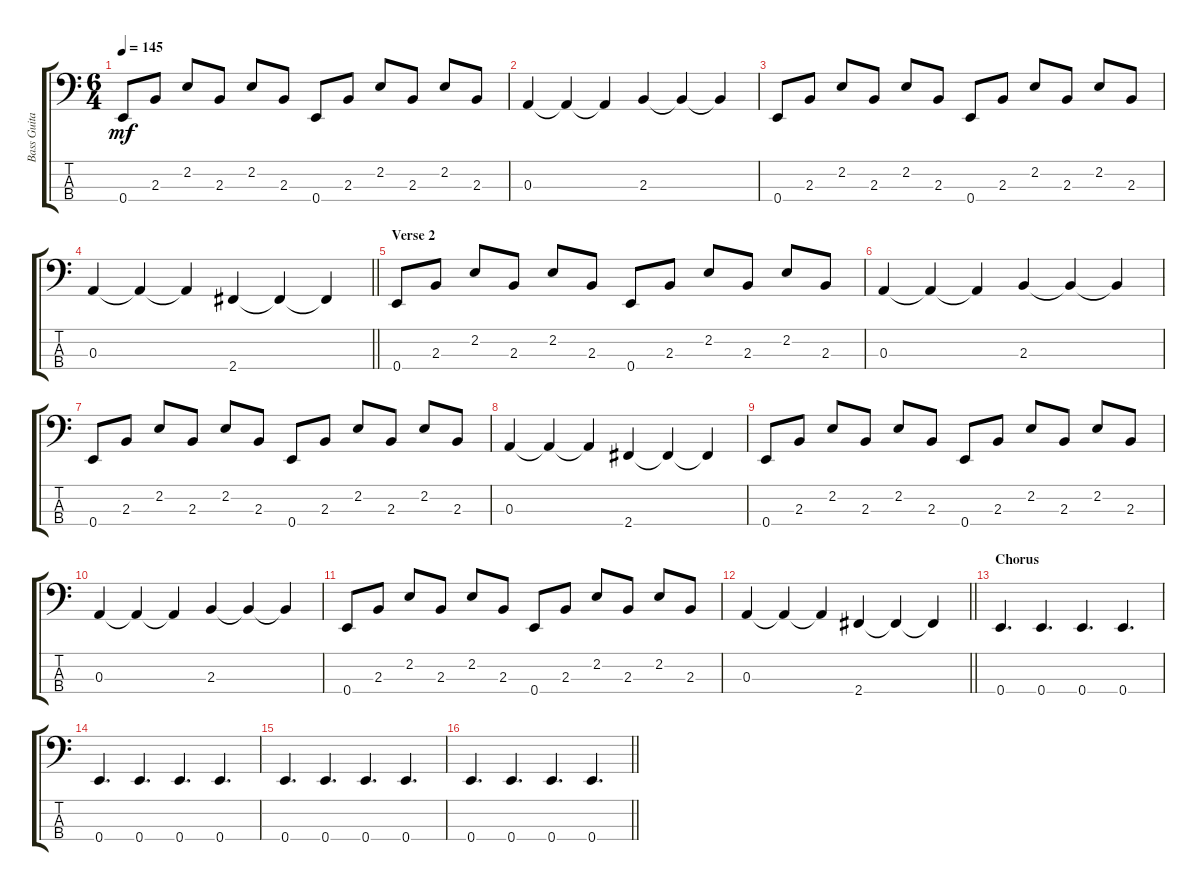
\track ("Bass Guitar" "Bass Guita") {instrument electricbassfinger}
\staff {score tabs}
\tuning (G2 D2 A1 E1) {hide}
\ts (6 4)
\tempo 145
\clef f4
\ks c
0.4.8{dy mf} 2.3.8 2.2.8 2.3.8 2.2.8 2.3.8 0.4.8 2.3.8 2.2.8 2.3.8 2.2.8 2.3.8 |
0.3.4 0.3{t}.4 0.3{t}.4 2.3.4 2.3{t}.4 2.3{t}.4 |
0.4.8 2.3.8 2.2.8 2.3.8 2.2.8 2.3.8 0.4.8 2.3.8 2.2.8 2.3.8 2.2.8 2.3.8 |
\barLineRight lightlight
0.3.4 0.3{t}.4 0.3{t}.4 2.4.4 2.4{t}.4 2.4{t}.4 |
\section ("" "Verse 2")
0.4.8 2.3.8 2.2.8 2.3.8 2.2.8 2.3.8 0.4.8 2.3.8 2.2.8 2.3.8 2.2.8 2.3.8 |
0.3.4 0.3{t}.4 0.3{t}.4 2.3.4 2.3{t}.4 2.3{t}.4 |
0.4.8 2.3.8 2.2.8 2.3.8 2.2.8 2.3.8 0.4.8 2.3.8 2.2.8 2.3.8 2.2.8 2.3.8 |
0.3.4 0.3{t}.4 0.3{t}.4 2.4.4 2.4{t}.4 2.4{t}.4 |
0.4.8 2.3.8 2.2.8 2.3.8 2.2.8 2.3.8 0.4.8 2.3.8 2.2.8 2.3.8 2.2.8 2.3.8 |
0.3.4 0.3{t}.4 0.3{t}.4 2.3.4 2.3{t}.4 2.3{t}.4 |
0.4.8 2.3.8 2.2.8 2.3.8 2.2.8 2.3.8 0.4.8 2.3.8 2.2.8 2.3.8 2.2.8 2.3.8 |
\barLineRight lightlight
0.3.4 0.3{t}.4 0.3{t}.4 2.4.4 2.4{t}.4 2.4{t}.4 |
\section ("" "Chorus")
0.4.4{d} 0.4.4{d} 0.4.4{d} 0.4.4{d} |
0.4.4{d} 0.4.4{d} 0.4.4{d} 0.4.4{d} |
0.4.4{d} 0.4.4{d} 0.4.4{d} 0.4.4{d} |
\barLineRight lightlight
0.4.4{d} 0.4.4{d} 0.4.4{d} 0.4.4{d}
